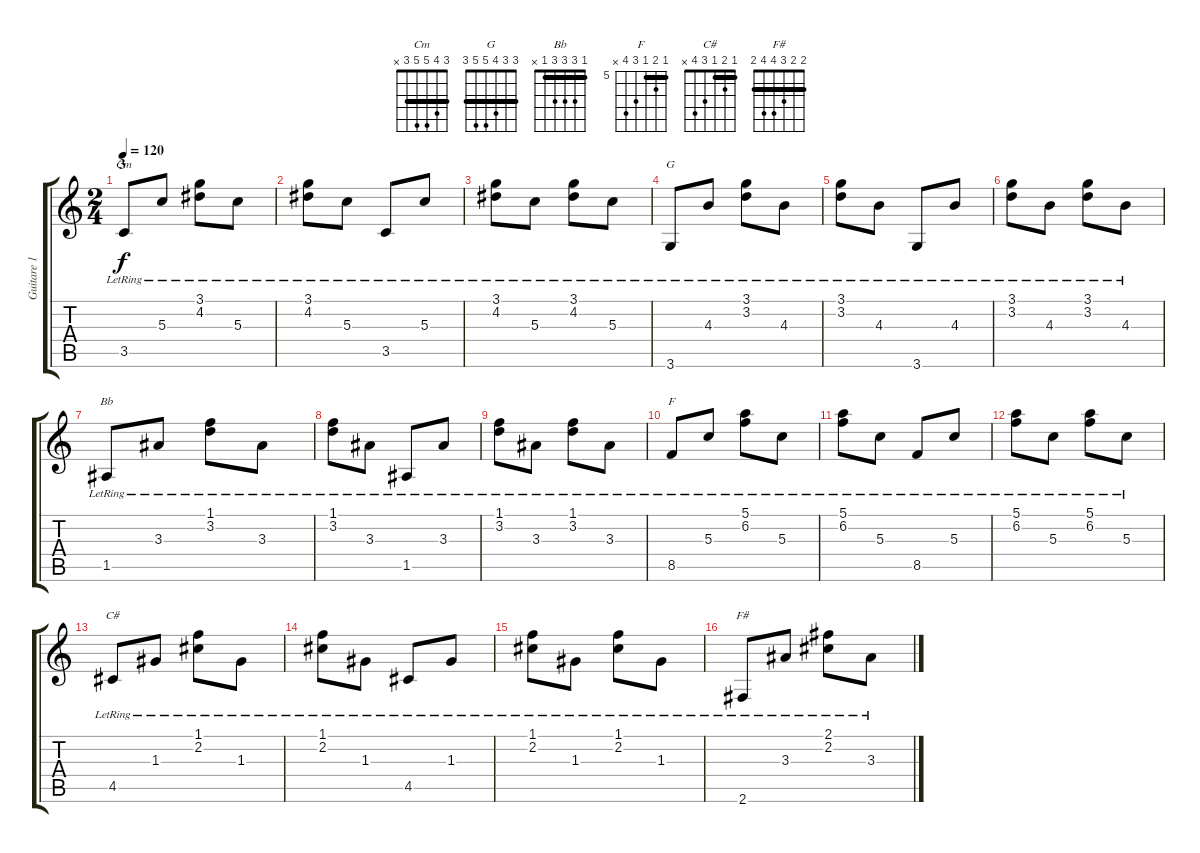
\track ("Guitare 1" "Guitare 1") {instrument acousticguitarsteel}
\staff {score tabs}
\tuning (E4 B3 G3 D3 A2 E2) {hide}
\chord ("Cm" 3 4 5 5 3 x) {barre 3}
\chord ("G" 3 3 4 5 5 3) {barre 3}
\chord ("Bb" 1 3 3 3 1 x) {barre 1}
\chord ("F" 5 6 5 7 8 x) {firstfret 5 barre 5}
\chord ("C#" 1 2 1 3 4 x) {barre 1}
\chord ("F#" 2 2 3 4 4 2) {barre 2}
\ts (2 4)
\section ("" "3")
\tempo 120
\clef g2
\ks c
3.5{lr}.8{ch "Cm" dy f} 5.3{lr}.8 (3.1{lr} 4.2{lr}).8 5.3{lr}.8 |
(3.1{lr} 4.2{lr}).8 5.3{lr}.8 3.5{lr}.8 5.3{lr}.8 |
(3.1{lr} 4.2{lr}).8 5.3{lr}.8 (3.1{lr} 4.2{lr}).8 5.3{lr}.8 |
3.6{lr}.8{ch "G"} 4.3{lr}.8 (3.1{lr} 3.2{lr}).8 4.3{lr}.8 |
(3.1{lr} 3.2{lr}).8 4.3{lr}.8 3.6{lr}.8 4.3{lr}.8 |
(3.1{lr} 3.2{lr}).8 4.3{lr}.8 (3.1{lr} 3.2{lr}).8 4.3{lr}.8 |
1.5{lr}.8{ch "Bb"} 3.3{lr}.8 (1.1{lr} 3.2{lr}).8 3.3{lr}.8 |
(1.1{lr} 3.2{lr}).8 3.3{lr}.8 1.5{lr}.8 3.3{lr}.8 |
(1.1{lr} 3.2{lr}).8 3.3{lr}.8 (1.1{lr} 3.2{lr}).8 3.3{lr}.8 |
8.5{lr}.8{ch "F"} 5.3{lr}.8 (5.1{lr} 6.2{lr}).8 5.3{lr}.8 |
(5.1{lr} 6.2{lr}).8 5.3{lr}.8 8.5{lr}.8 5.3{lr}.8 |
(5.1{lr} 6.2{lr}).8 5.3{lr}.8 (5.1{lr} 6.2{lr}).8 5.3{lr}.8 |
4.5{lr}.8{ch "C#"} 1.3{lr}.8 (1.1{lr} 2.2{lr}).8 1.3{lr}.8 |
(1.1{lr} 2.2{lr}).8 1.3{lr}.8 4.5{lr}.8 1.3{lr}.8 |
(1.1{lr} 2.2{lr}).8 1.3{lr}.8 (1.1{lr} 2.2{lr}).8 1.3{lr}.8 |
2.6{lr}.8{ch "F#"} 3.3{lr}.8 (2.1{lr} 2.2{lr}).8 3.3{lr}.8
